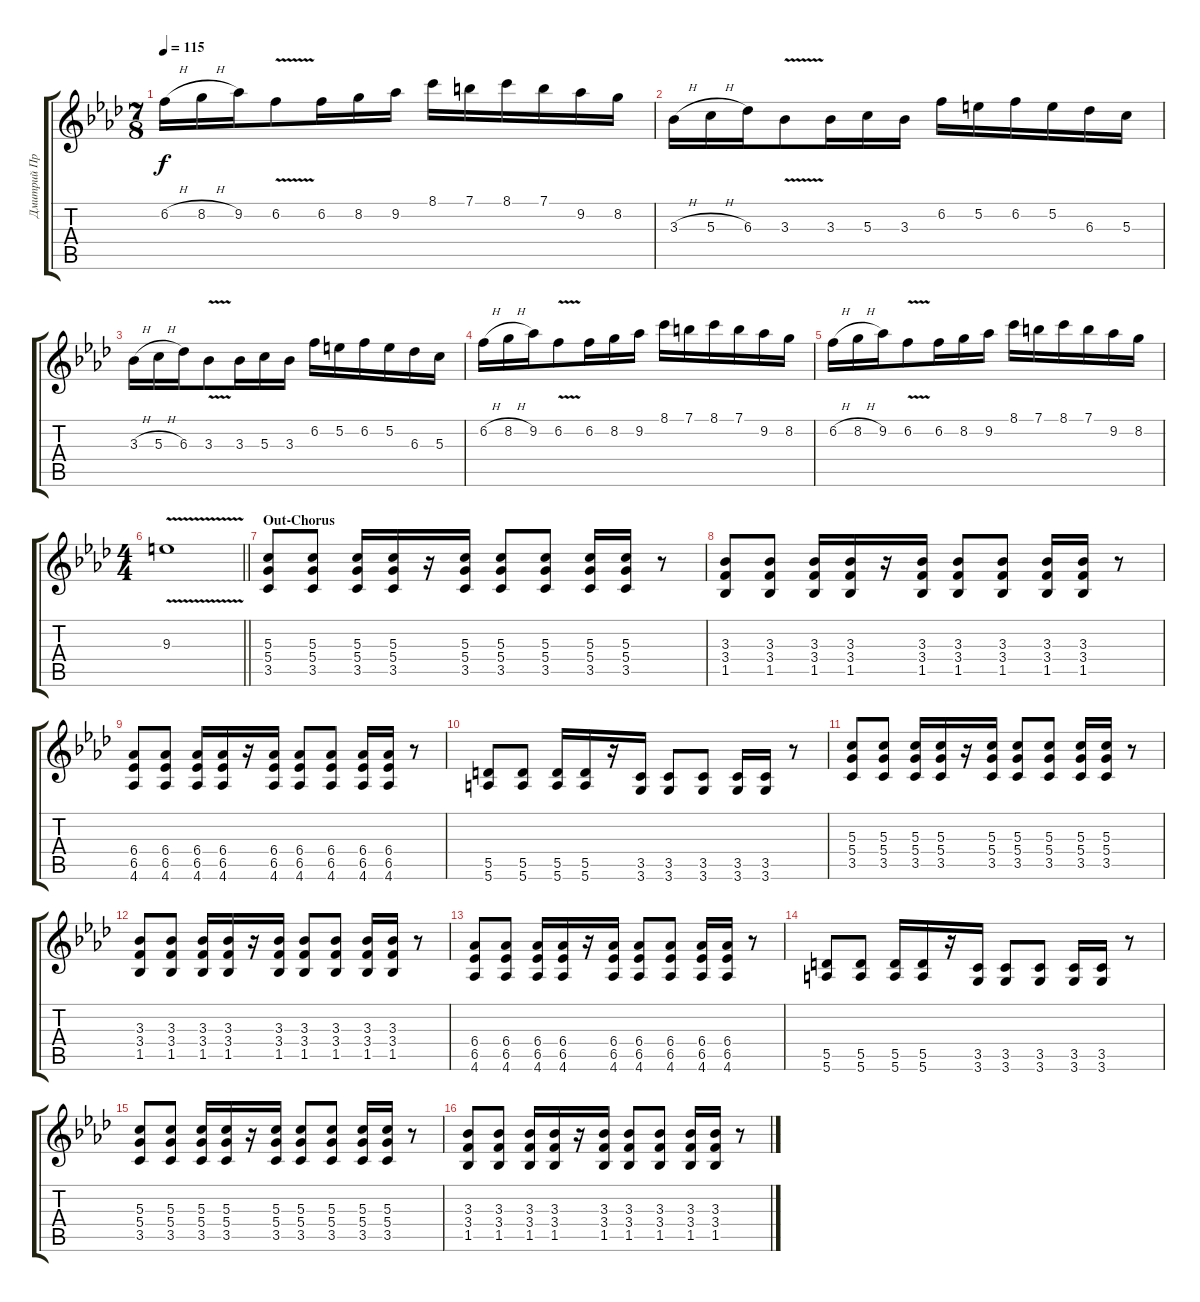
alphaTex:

\track ("Дмитрий Процко" "Дмитрий Пр") {instrument distortionguitar}
\staff {score tabs}
\tuning (E4 B3 G3 D3 A2 E2) {hide}
\ts (7 8)
\tempo 115
\clef g2
\ks ab
6.2{h}.16{dy f} 8.2{h}.16 9.2.16 6.2{v}.8 6.2.16 8.2.16 9.2.16 8.1.16 7.1.16 8.1.16 7.1.16 9.2.16 8.2.16 |
3.3{h}.16 5.3{h}.16 6.3.16 3.3{v}.8 3.3.16 5.3.16 3.3.16 6.2.16 5.2.16 6.2.16 5.2.16 6.3.16 5.3.16 |
3.3{h}.16 5.3{h}.16 6.3.16 3.3{v}.8 3.3.16 5.3.16 3.3.16 6.2.16 5.2.16 6.2.16 5.2.16 6.3.16 5.3.16 |
6.2{h}.16 8.2{h}.16 9.2.16 6.2{v}.8 6.2.16 8.2.16 9.2.16 8.1.16 7.1.16 8.1.16 7.1.16 9.2.16 8.2.16 |
6.2{h}.16 8.2{h}.16 9.2.16 6.2{v}.8 6.2.16 8.2.16 9.2.16 8.1.16 7.1.16 8.1.16 7.1.16 9.2.16 8.2.16 |
\ts (4 4)
\barLineRight lightlight
9.3{v}.1 |
\section ("" "Out-Chorus")
(5.3 5.4 3.5).8 (5.3 5.4 3.5).8 (5.3 5.4 3.5).16 (5.3 5.4 3.5).16 r.16 (5.3 5.4 3.5).16 (5.3 5.4 3.5).8 (5.3 5.4 3.5).8 (5.3 5.4 3.5).16 (5.3 5.4 3.5).16 r.8 |
(3.3 3.4 1.5).8 (3.3 3.4 1.5).8 (3.3 3.4 1.5).16 (3.3 3.4 1.5).16 r.16 (3.3 3.4 1.5).16 (3.3 3.4 1.5).8 (3.3 3.4 1.5).8 (3.3 3.4 1.5).16 (3.3 3.4 1.5).16 r.8 |
(6.4 6.5 4.6).8 (6.4 6.5 4.6).8 (6.4 6.5 4.6).16 (6.4 6.5 4.6).16 r.16 (6.4 6.5 4.6).16 (6.4 6.5 4.6).8 (6.4 6.5 4.6).8 (6.4 6.5 4.6).16 (6.4 6.5 4.6).16 r.8 |
(5.5 5.6).8 (5.5 5.6).8 (5.5 5.6).16 (5.5 5.6).16 r.16 (3.5 3.6).16 (3.5 3.6).8 (3.5 3.6).8 (3.5 3.6).16 (3.5 3.6).16 r.8 |
(5.3 5.4 3.5).8 (5.3 5.4 3.5).8 (5.3 5.4 3.5).16 (5.3 5.4 3.5).16 r.16 (5.3 5.4 3.5).16 (5.3 5.4 3.5).8 (5.3 5.4 3.5).8 (5.3 5.4 3.5).16 (5.3 5.4 3.5).16 r.8 |
(3.3 3.4 1.5).8 (3.3 3.4 1.5).8 (3.3 3.4 1.5).16 (3.3 3.4 1.5).16 r.16 (3.3 3.4 1.5).16 (3.3 3.4 1.5).8 (3.3 3.4 1.5).8 (3.3 3.4 1.5).16 (3.3 3.4 1.5).16 r.8 |
(6.4 6.5 4.6).8 (6.4 6.5 4.6).8 (6.4 6.5 4.6).16 (6.4 6.5 4.6).16 r.16 (6.4 6.5 4.6).16 (6.4 6.5 4.6).8 (6.4 6.5 4.6).8 (6.4 6.5 4.6).16 (6.4 6.5 4.6).16 r.8 |
(5.5 5.6).8 (5.5 5.6).8 (5.5 5.6).16 (5.5 5.6).16 r.16 (3.5 3.6).16 (3.5 3.6).8 (3.5 3.6).8 (3.5 3.6).16 (3.5 3.6).16 r.8 |
(5.3 5.4 3.5).8 (5.3 5.4 3.5).8 (5.3 5.4 3.5).16 (5.3 5.4 3.5).16 r.16 (5.3 5.4 3.5).16 (5.3 5.4 3.5).8 (5.3 5.4 3.5).8 (5.3 5.4 3.5).16 (5.3 5.4 3.5).16 r.8 |
(3.3 3.4 1.5).8 (3.3 3.4 1.5).8 (3.3 3.4 1.5).16 (3.3 3.4 1.5).16 r.16 (3.3 3.4 1.5).16 (3.3 3.4 1.5).8 (3.3 3.4 1.5).8 (3.3 3.4 1.5).16 (3.3 3.4 1.5).16 r.8
